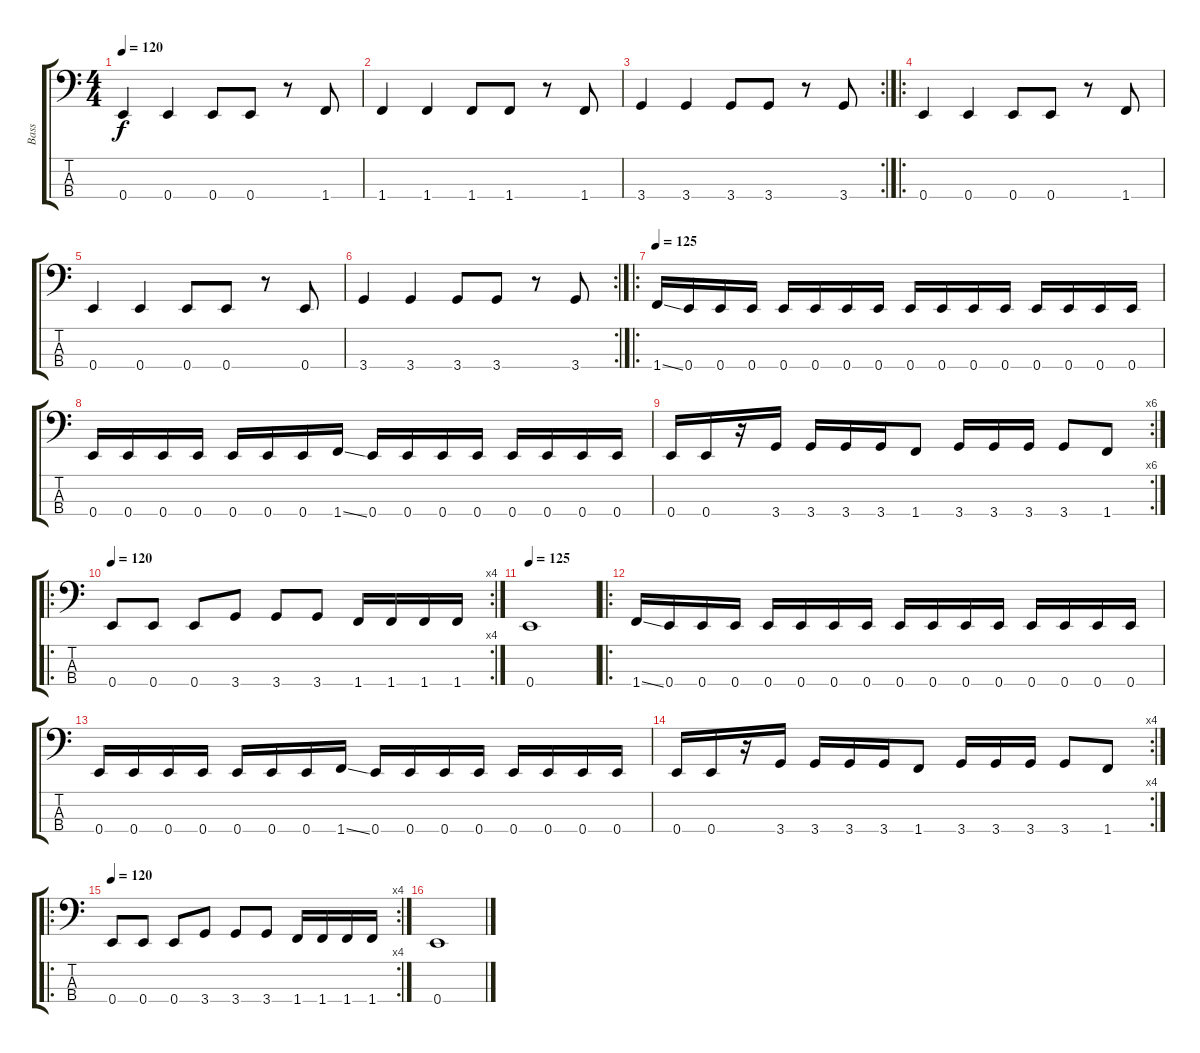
\track ("Bass" "Bass") {instrument acousticguitarnylon}
\staff {score tabs}
\tuning (G2 D2 A1 E1) {hide}
\ts (4 4)
\tempo 120
\clef f4
\ks c
0.4.4{dy f instrument acousticguitarnylon} 0.4.4 0.4.8 0.4.8 r.8 1.4.8 |
1.4.4 1.4.4 1.4.8 1.4.8 r.8 1.4.8 |
\rc 2
3.4.4 3.4.4 3.4.8 3.4.8 r.8 3.4.8 |
\ro
0.4.4 0.4.4 0.4.8 0.4.8 r.8 1.4.8 |
0.4.4 0.4.4 0.4.8 0.4.8 r.8 0.4.8 |
\rc 2
3.4.4 3.4.4 3.4.8 3.4.8 r.8 3.4.8 |
\ro
\tempo 125
1.4{ss}.16 0.4.16 0.4.16 0.4.16 0.4.16 0.4.16 0.4.16 0.4.16 0.4.16 0.4.16 0.4.16 0.4.16 0.4.16 0.4.16 0.4.16 0.4.16 |
0.4.16 0.4.16 0.4.16 0.4.16 0.4.16 0.4.16 0.4.16 1.4{ss}.16 0.4.16 0.4.16 0.4.16 0.4.16 0.4.16 0.4.16 0.4.16 0.4.16 |
\rc 6
0.4.16 0.4.16 r.16 3.4.16 3.4.16 3.4.16 3.4.16 1.4.8 3.4.16 3.4.16 3.4.16 3.4.8 1.4.8 |
\ro
\rc 4
\tempo 120
0.4.8 0.4.8 0.4.8 3.4.8 3.4.8 3.4.8 1.4.16 1.4.16 1.4.16 1.4.16 |
\tempo 125
0.4.1 |
\ro
1.4{ss}.16 0.4.16 0.4.16 0.4.16 0.4.16 0.4.16 0.4.16 0.4.16 0.4.16 0.4.16 0.4.16 0.4.16 0.4.16 0.4.16 0.4.16 0.4.16 |
0.4.16 0.4.16 0.4.16 0.4.16 0.4.16 0.4.16 0.4.16 1.4{ss}.16 0.4.16 0.4.16 0.4.16 0.4.16 0.4.16 0.4.16 0.4.16 0.4.16 |
\rc 4
0.4.16 0.4.16 r.16 3.4.16 3.4.16 3.4.16 3.4.16 1.4.8 3.4.16 3.4.16 3.4.16 3.4.8 1.4.8 |
\ro
\rc 4
\tempo 120
0.4.8 0.4.8 0.4.8 3.4.8 3.4.8 3.4.8 1.4.16 1.4.16 1.4.16 1.4.16 |
0.4.1
